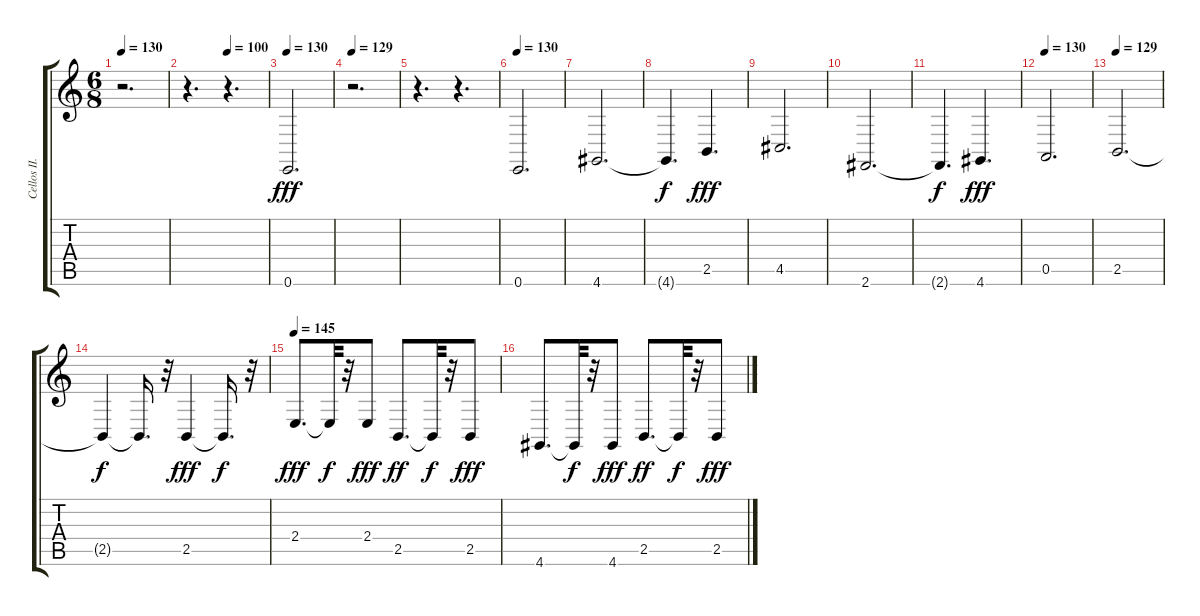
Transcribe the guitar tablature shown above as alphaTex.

\track ("Cellos II." "Cellos II.") {instrument pizzicatostrings}
\staff {score tabs}
\tuning (E4 B3 G3 D3 A2 E2) {hide}
\ts (6 8)
\tempo 130
\clef g2
\ks c
r.2{d dy fff} |
\tempo (100 0.5)
r.4{d} r.4{d} |
\tempo 130
0.6.2{d} |
\tempo 129
r.2{d} |
r.4{d} r.4{d} |
\tempo 130
0.6.2{d} |
4.6.2{d} |
4.6{t}.4{d dy f} 2.5.4{d dy fff} |
4.5.2{d} |
2.6.2{d} |
2.6{t}.4{d dy f} 4.6.4{d dy fff} |
\tempo 130
0.5.2{d} |
\tempo 129
2.5.2{d} |
2.5{t}.4{dy f} 2.5{t}.16{d} r.32 2.5.4{dy fff} 2.5{t}.16{d dy f} r.32 |
\tempo 145
2.4.8{d dy fff} 2.4{t}.32{dy f} r.32 2.4.8{dy fff} 2.5.8{d dy ff} 2.5{t}.32{dy f} r.32 2.5.8{dy fff} |
4.6.8{d} 4.6{t}.32{dy f} r.32 4.6.8{dy fff} 2.5.8{d dy ff} 2.5{t}.32{dy f} r.32 2.5.8{dy fff}
